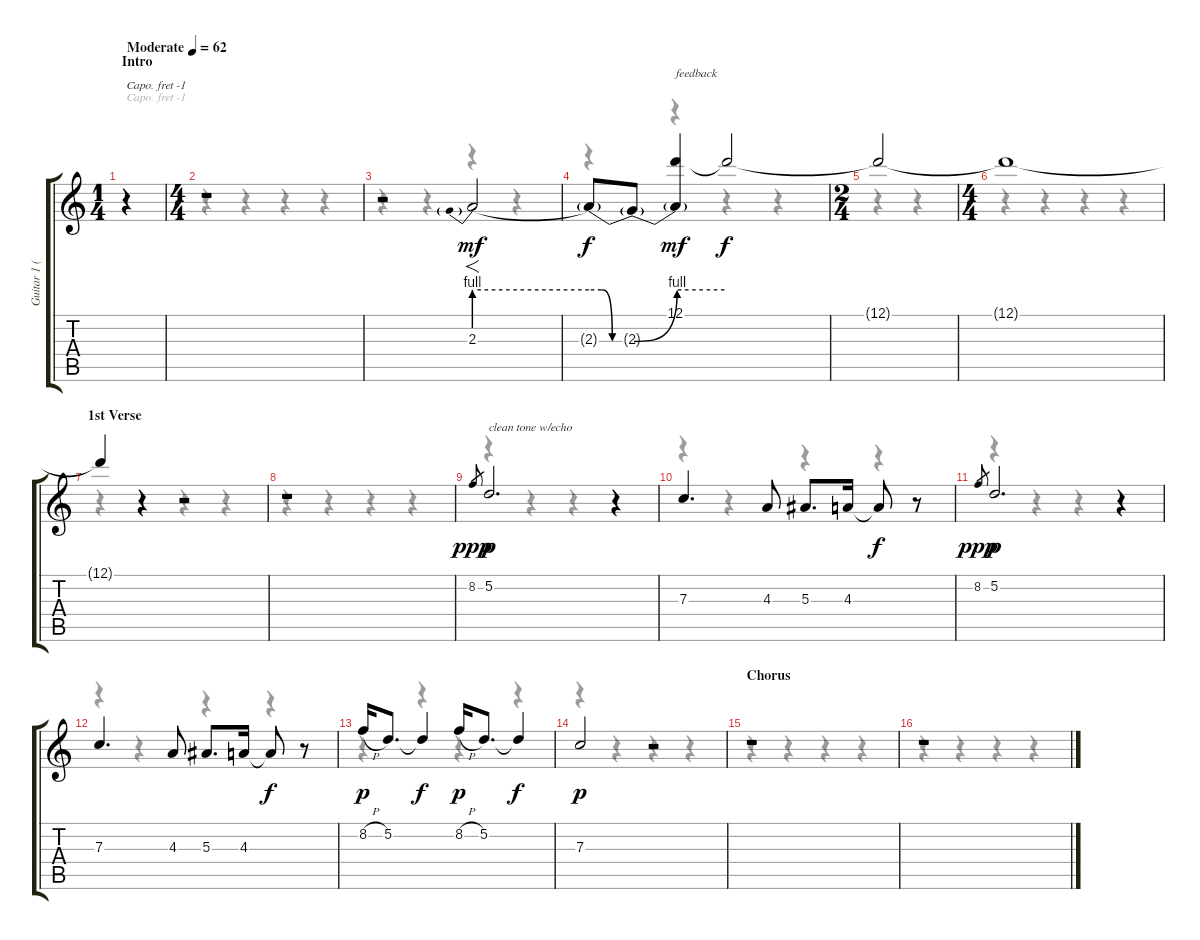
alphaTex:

\track ("Guitar 1 (Slash)" "Guitar 1 (") {instrument distortionguitar}
\staff {score tabs}
\capo -1
\tuning (Eb4 Bb3 Gb3 Db3 Ab2 Eb2) {hide}
\voice
\ts (1 4)
\section ("" "Intro")
\tempo (62 "Moderate")
\clef g2
\ks c
r.4{dy mf instrument distortionguitar} |
\ts (4 4)
r.1 |
r.2 2.3{be (prebend 0 4 60 4)}.2{f} |
2.3{be (custom 0 4 15 4 30 0 60 0) t}.8{dy f} 2.3{be (bend 0 0 60 4) t}.8 (12.1 2.3{be (hold 0 4 60 4) t}).4{txt "feedback" dy mf} 12.1{t}.2{dy f} |
\ts (2 4)
12.1{t}.2 |
\ts (4 4)
12.1{t}.1 |
\section ("" "1st Verse")
12.1{t}.4 r.4 r.2 |
r.1 |
8.2.8{gr dy ppp} 5.2.2{d txt "clean tone w/echo" dy p} r.4 |
7.3.4{d} 4.3.8 5.3.8{d} 4.3.16 4.3{t}.8{dy f} r.8 |
8.2.8{gr dy ppp} 5.2.2{d dy p} r.4 |
7.3.4{d} 4.3.8 5.3.8{d} 4.3.16 4.3{t}.8{dy f} r.8 |
8.2{h}.16{dy p} 5.2.8{d} 5.2{t}.4{dy f} 8.2{h}.16{dy p} 5.2.8{d} 5.2{t}.4{dy f} |
7.3.2{dy p} r.2 |
\section ("" "Chorus")
r.1 |
r.1
\voice
\clef g2
\ottava regular
\simile none
\ks c
r.4{dy f} |
r.4 r.4 r.4 r.4 |
r.4 r.4 r.4 r.4 |
r.4 r.4 r.4 r.4 |
r.4 r.4 |
r.4 r.4 r.4 r.4 |
r.4 r.4 r.4 r.4 |
r.4 r.4 r.4 r.4 |
r.4 r.4 r.4 r.4 |
r.4 r.4 r.4 r.4 |
r.4 r.4 r.4 r.4 |
r.4 r.4 r.4 r.4 |
r.4 r.4 r.4 r.4 |
r.4 r.4 r.4 r.4 |
r.4 r.4 r.4 r.4 |
r.4 r.4 r.4 r.4
